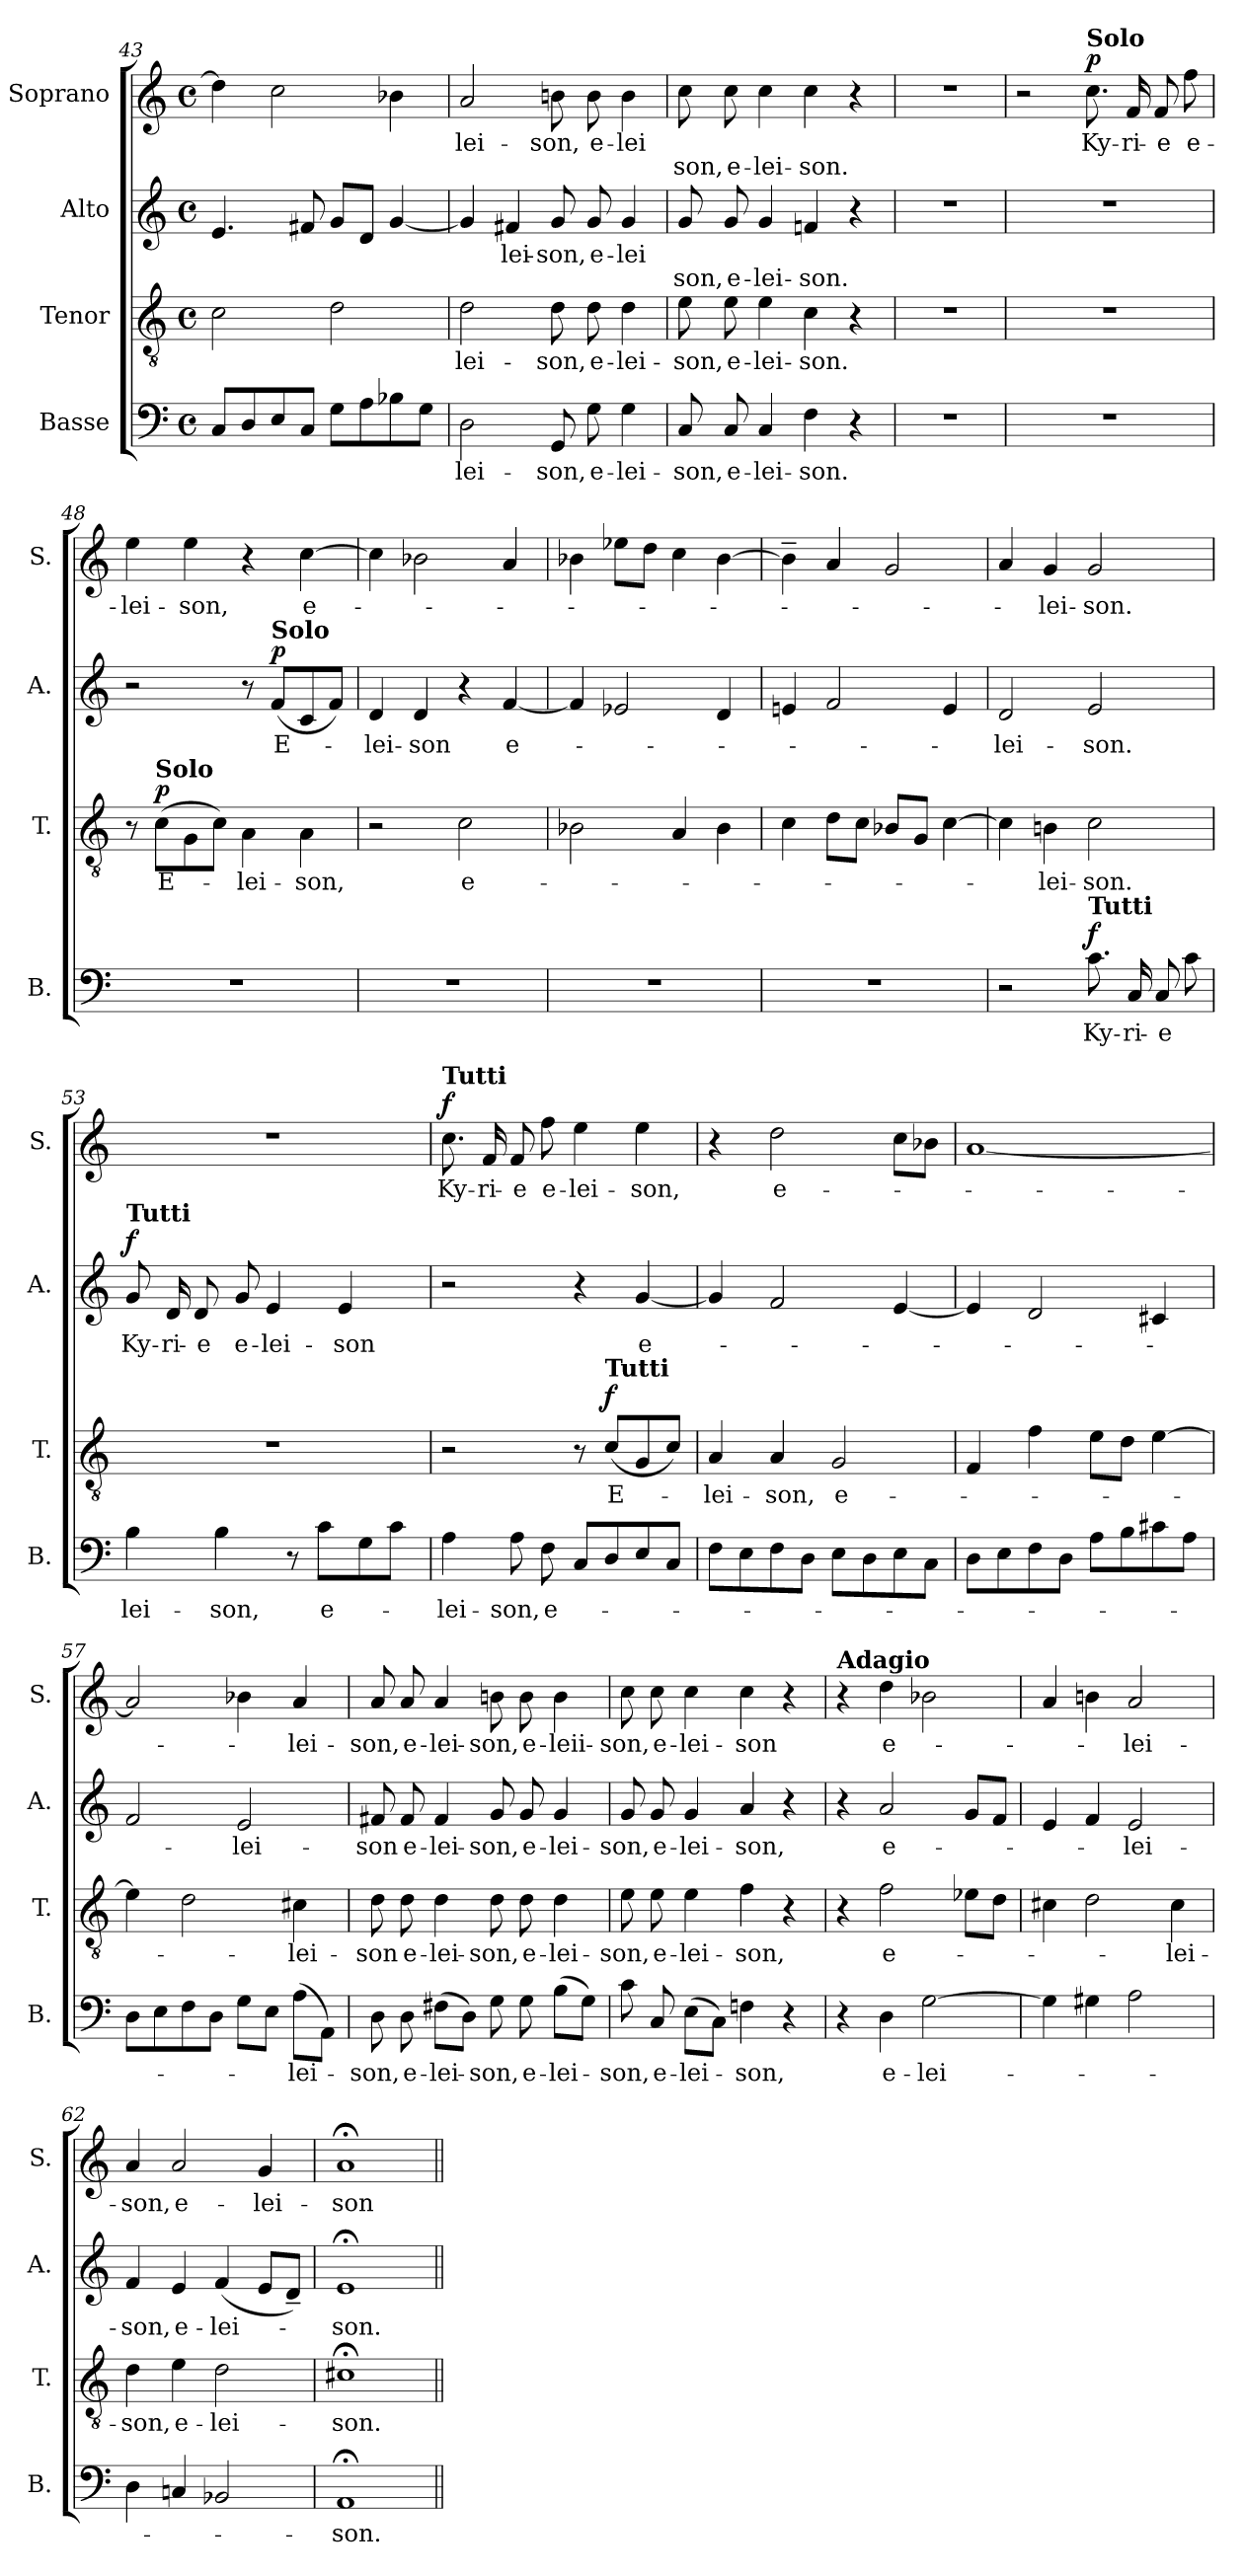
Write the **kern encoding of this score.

**kern	**text	**dynam	**kern	**text	**dynam	**kern	**text	**text	**dynam	**kern	**text	**text	**dynam
*part4	*part4	*part4	*part3	*part3	*part3	*part2	*part2	*part2	*part2	*part1	*part1	*part1	*part1
*staff4	*staff4	*staff4	*staff3	*staff3	*staff3	*staff2	*staff2	*staff2	*staff2	*staff1	*staff1	*staff1	*staff1
*I"Basse	*	*	*I"Tenor	*	*	*I"Alto	*	*	*	*I"Soprano	*	*	*
*I'B.	*	*	*I'T.	*	*	*I'A.	*	*	*	*I'S.	*	*	*
*clefF4	*	*	*clefGv2	*	*	*clefG2	*	*	*	*clefG2	*	*	*
*k[]	*	*	*k[]	*	*	*k[]	*	*	*	*k[]	*	*	*
*M4/4	*	*	*M4/4	*	*	*M4/4	*	*	*	*M4/4	*	*	*
*met(c)	*	*	*met(c)	*	*	*met(c)	*	*	*	*met(c)	*	*	*
=43	=43	=43	=43	=43	=43	=43	=43	=43	=43	=43	=43	=43	=43
8C/L	.	.	2c\	.	.	4.e/	.	.	.	4dd\]	.	.	.
8D/	.	.	.	.	.	.	.	.	.	.	.	.	.
8E/	.	.	.	.	.	.	.	.	.	2cc\	.	.	.
8C/J	.	.	.	.	.	8f#X/	.	.	.	.	.	.	.
8G\L	.	.	2d\	.	.	8g/L	.	.	.	.	.	.	.
8A\	.	.	.	.	.	8d/J	.	.	.	.	.	.	.
8B-X\	.	.	.	.	.	[<4g/	.	.	.	4b-X\	.	.	.
8G\J	.	.	.	.	.	.	.	.	.	.	.	.	.
=44	=44	=44	=44	=44	=44	=44	=44	=44	=44	=44	=44	=44	=44
!	!LO:LY:b	!	!	!LO:LY:b	!	!	!	!	!	!	!LO:LY:b	!	!
2D\	-lei-	.	2d\	-lei-	.	4g/]	.	.	.	2a/	-lei-	.	.
!	!	!	!	!	!	!	!LO:LY:b	!	!	!	!	!	!
.	.	.	.	.	.	4f#X/	-lei-	.	.	.	.	.	.
!	!LO:LY:b	!	!	!LO:LY:b	!	!	!LO:LY:b	!	!	!	!LO:LY:b	!	!
8GG/	-son,	.	8d\	-son,	.	8g/	-son,	.	.	8bn\	-son,	.	.
!	!LO:LY:b	!	!	!LO:LY:b	!	!	!LO:LY:b	!	!	!	!LO:LY:b	!	!
8G\	e-	.	8d\	e-	.	8g/	e-	.	.	8b\	e-	.	.
!	!LO:LY:b	!	!	!LO:LY:b	!	!	!LO:LY:b	!	!	!	!LO:LY:b	!	!
4G\	-lei-	.	4d\	-lei-	.	4g/	-lei	.	.	4b\	-lei	.	.
=45	=45	=45	=45	=45	=45	=45	=45	=45	=45	=45	=45	=45	=45
!	!LO:LY:b	!	!	!LO:LY:b	!	!	!	!LO:LY:b	!	!	!	!LO:LY:b	!
8C/	-son,	.	8e\	-son,	.	8g/	.	son,	.	8cc\	.	son,	.
!	!LO:LY:b	!	!	!LO:LY:b	!	!	!	!LO:LY:b	!	!	!	!LO:LY:b	!
8C/	e-	.	8e\	e-	.	8g/	.	e-	.	8cc\	.	e-	.
!	!LO:LY:b	!	!	!LO:LY:b	!	!	!	!LO:LY:b	!	!	!	!LO:LY:b	!
4C/	-lei-	.	4e\	-lei-	.	4g/	.	-lei-	.	4cc\	.	-lei-	.
!	!LO:LY:b	!	!	!LO:LY:b	!	!	!	!LO:LY:b	!	!	!	!LO:LY:b	!
4F\	-son.	.	4c\	-son.	.	4fn/	.	-son.	.	4cc\	.	-son.	.
4r	.	.	4r	.	.	4r	.	.	.	4r	.	.	.
=46	=46	=46	=46	=46	=46	=46	=46	=46	=46	=46	=46	=46	=46
1r	.	.	1r	.	.	1r	.	.	.	1r	.	.	.
=47	=47	=47	=47	=47	=47	=47	=47	=47	=47	=47	=47	=47	=47
1r	.	.	1r	.	.	1r	.	.	.	2r	.	.	.
!	!	!	!	!	!	!	!	!	!	!LO:TX:a:B:t=Solo	!	!	!
!	!	!	!	!	!	!	!	!	!	!	!LO:LY:b	!	!LO:DY:a
.	.	.	.	.	.	.	.	.	.	8.cc\	Ky-	.	p
!	!	!	!	!	!	!	!	!	!	!	!LO:LY:b	!	!
.	.	.	.	.	.	.	.	.	.	16f/	-ri-	.	.
!	!	!	!	!	!	!	!	!	!	!	!LO:LY:b	!	!
.	.	.	.	.	.	.	.	.	.	8f/	-e	.	.
!	!	!	!	!	!	!	!	!	!	!	!LO:LY:b	!	!
.	.	.	.	.	.	.	.	.	.	8ff\	e-	.	.
!!LO:LB:g=z
=48	=48	=48	=48	=48	=48	=48	=48	=48	=48	=48	=48	=48	=48
!	!	!	!	!	!	!	!	!	!	!	!LO:LY:b	!	!
1r	.	.	8r	.	.	2r	.	.	.	4ee\	-lei-	.	.
!	!	!	!LO:TX:a:B:t=Solo	!	!	!	!	!	!	!	!	!	!
!	!	!	!	!LO:LY:b	!LO:DY:a	!	!	!	!	!	!	!	!
.	.	.	(8c\L	E-	p	.	.	.	.	.	.	.	.
!	!	!	!	!	!	!	!	!	!	!	!LO:LY:b	!	!
.	.	.	8G\	.	.	.	.	.	.	4ee\	-son,	.	.
.	.	.	8c\J)	.	.	.	.	.	.	.	.	.	.
!	!	!	!	!LO:LY:b	!	!	!	!	!	!	!	!	!
.	.	.	4A\	-lei-	.	8r	.	.	.	4r	.	.	.
!	!	!	!	!	!	!LO:TX:a:B:t=Solo	!	!	!	!	!	!	!
!	!	!	!	!	!	!	!LO:LY:b	!	!LO:DY:a	!	!	!	!
.	.	.	.	.	.	(<8f/L	E-	.	p	.	.	.	.
!	!	!	!	!LO:LY:b	!	!	!	!	!	!	!LO:LY:b	!	!
.	.	.	4A\	-son,	.	8c/	.	.	.	[>4cc\	e-	.	.
.	.	.	.	.	.	8f/J)	.	.	.	.	.	.	.
=49	=49	=49	=49	=49	=49	=49	=49	=49	=49	=49	=49	=49	=49
!	!	!	!	!	!	!	!LO:LY:b	!	!	!	!	!	!
1r	.	.	2r	.	.	4d/	-lei-	.	.	4cc\]	.	.	.
!	!	!	!	!	!	!	!LO:LY:b	!	!	!	!	!	!
.	.	.	.	.	.	4d/	-son	.	.	2b-X\	.	.	.
!	!	!	!	!LO:LY:b	!	!	!	!	!	!	!	!	!
.	.	.	2c\	e-	.	4r	.	.	.	.	.	.	.
!	!	!	!	!	!	!	!LO:LY:b	!	!	!	!	!	!
.	.	.	.	.	.	[<4f/	e-	.	.	4a/	.	.	.
=50	=50	=50	=50	=50	=50	=50	=50	=50	=50	=50	=50	=50	=50
1r	.	.	2B-X\	.	.	4f/]	.	.	.	4b-X\	.	.	.
.	.	.	.	.	.	2e-X/	.	.	.	8ee-X\L	.	.	.
.	.	.	.	.	.	.	.	.	.	8dd\J	.	.	.
.	.	.	4A/	.	.	.	.	.	.	4cc\	.	.	.
.	.	.	4B-\	.	.	4d/	.	.	.	[4b-\	.	.	.
!!LO:LB:g=z
=51	=51	=51	=51	=51	=51	=51	=51	=51	=51	=51	=51	=51	=51
1r	.	.	4c\	.	.	4en/	.	.	.	4b-~\]	.	.	.
.	.	.	8d\L	.	.	2f/	.	.	.	4a/	.	.	.
.	.	.	8c\J	.	.	.	.	.	.	.	.	.	.
.	.	.	8B-X/L	.	.	.	.	.	.	2g/	.	.	.
.	.	.	8G/J	.	.	.	.	.	.	.	.	.	.
.	.	.	[4c\	.	.	4e/	.	.	.	.	.	.	.
=52	=52	=52	=52	=52	=52	=52	=52	=52	=52	=52	=52	=52	=52
!	!	!	!	!	!	!	!LO:LY:b	!	!	!	!	!	!
2r	.	.	4c\]	.	.	2d/	-lei-	.	.	4a/	.	.	.
!	!	!	!	!LO:LY:b	!	!	!	!	!	!	!LO:LY:b	!	!
.	.	.	4Bn\	-lei-	.	.	.	.	.	4g/	-lei-	.	.
!LO:TX:a:B:t=Tutti	!	!	!	!	!	!	!	!	!	!	!	!	!
!	!LO:LY:b	!LO:DY:a	!	!LO:LY:b	!	!	!LO:LY:b	!	!	!	!LO:LY:b	!	!
8.c\	Ky-	f	2c\	-son.	.	2e/	-son.	.	.	2g/	-son.	.	.
!	!LO:LY:b	!	!	!	!	!	!	!	!	!	!	!	!
16C/	-ri-	.	.	.	.	.	.	.	.	.	.	.	.
!	!LO:LY:b	!	!	!	!	!	!	!	!	!	!	!	!
8C/	-e	.	.	.	.	.	.	.	.	.	.	.	.
8c\	.	.	.	.	.	.	.	.	.	.	.	.	.
=53	=53	=53	=53	=53	=53	=53	=53	=53	=53	=53	=53	=53	=53
!	!	!	!	!	!	!LO:TX:a:B:t=Tutti	!	!	!	!	!	!	!
!	!LO:LY:b	!	!	!	!	!	!LO:LY:b	!	!LO:DY:a	!	!	!	!
4B\	-lei-	.	1r	.	.	8g/	Ky-	.	f	1r	.	.	.
!	!	!	!	!	!	!	!LO:LY:b	!	!	!	!	!	!
.	.	.	.	.	.	16d/	-ri-	.	.	.	.	.	.
!	!	!	!	!	!	!	!LO:LY:b	!	!	!	!	!	!
.	.	.	.	.	.	8d/	-e	.	.	.	.	.	.
!	!LO:LY:b	!	!	!	!	!	!	!	!	!	!	!	!
4B\	-son,	.	.	.	.	.	.	.	.	.	.	.	.
!	!	!	!	!	!	!	!LO:LY:b	!	!	!	!	!	!
.	.	.	.	.	.	8g/	e-	.	.	.	.	.	.
!	!	!	!	!	!	!	!LO:LY:b	!	!	!	!	!	!
.	.	.	.	.	.	4e/	-lei-	.	.	.	.	.	.
8r	.	.	.	.	.	.	.	.	.	.	.	.	.
!	!LO:LY:b	!	!	!	!	!	!	!	!	!	!	!	!
8c\L	e-	.	.	.	.	.	.	.	.	.	.	.	.
!	!	!	!	!	!	!	!LO:LY:b	!	!	!	!	!	!
.	.	.	.	.	.	4e/	-son	.	.	.	.	.	.
8G\	.	.	.	.	.	.	.	.	.	.	.	.	.
8c\J	.	.	.	.	.	.	.	.	.	.	.	.	.
.	.	.	.	.	.	16ryy	.	.	.	.	.	.	.
=54	=54	=54	=54	=54	=54	=54	=54	=54	=54	=54	=54	=54	=54
!	!	!	!	!	!	!	!	!	!	!LO:TX:a:B:t=Tutti	!	!	!
!	!LO:LY:b	!	!	!	!	!	!	!	!	!	!LO:LY:b	!	!LO:DY:a
4A\	-lei-	.	2r	.	.	2r	.	.	.	8.cc\	Ky-	.	f
!	!	!	!	!	!	!	!	!	!	!	!LO:LY:b	!	!
.	.	.	.	.	.	.	.	.	.	16f/	-ri-	.	.
!	!LO:LY:b	!	!	!	!	!	!	!	!	!	!LO:LY:b	!	!
8A\	-son,	.	.	.	.	.	.	.	.	8f/	-e	.	.
!	!LO:LY:b	!	!	!	!	!	!	!	!	!	!LO:LY:b	!	!
8F\	e-	.	.	.	.	.	.	.	.	8ff\	e-	.	.
!	!	!	!	!	!	!	!	!	!	!	!LO:LY:b	!	!
8C/L	.	.	8r	.	.	4r	.	.	.	4ee\	-lei-	.	.
!	!	!	!LO:TX:a:B:t=Tutti	!	!	!	!	!	!	!	!	!	!
!	!	!	!	!LO:LY:b	!LO:DY:a	!	!	!	!	!	!	!	!
8D/	.	.	(<8c/L	E-	f	.	.	.	.	.	.	.	.
!	!	!	!	!	!	!	!LO:LY:b	!	!	!	!LO:LY:b	!	!
8E/	.	.	8G/	.	.	[4g/	e-	.	.	4ee\	-son,	.	.
8C/J	.	.	8c/J)	.	.	.	.	.	.	.	.	.	.
=55	=55	=55	=55	=55	=55	=55	=55	=55	=55	=55	=55	=55	=55
!	!	!	!	!LO:LY:b	!	!	!	!	!	!	!	!	!
8F\L	.	.	4A/	-lei-	.	4g/]	.	.	.	4r	.	.	.
8E\	.	.	.	.	.	.	.	.	.	.	.	.	.
!	!	!	!	!LO:LY:b	!	!	!	!	!	!	!LO:LY:b	!	!
8F\	.	.	4A/	-son,	.	2f/	.	.	.	2dd\	e-	.	.
8D\J	.	.	.	.	.	.	.	.	.	.	.	.	.
!	!	!	!	!LO:LY:b	!	!	!	!	!	!	!	!	!
8E\L	.	.	2G/	e-	.	.	.	.	.	.	.	.	.
8D\	.	.	.	.	.	.	.	.	.	.	.	.	.
8E\	.	.	.	.	.	[4e/	.	.	.	8cc\L	.	.	.
8C\J	.	.	.	.	.	.	.	.	.	8b-X\J	.	.	.
=56	=56	=56	=56	=56	=56	=56	=56	=56	=56	=56	=56	=56	=56
8D\L	.	.	4F/	.	.	4e/]	.	.	.	[1a	.	.	.
8E\	.	.	.	.	.	.	.	.	.	.	.	.	.
8F\	.	.	4f\	.	.	2d/	.	.	.	.	.	.	.
8D\J	.	.	.	.	.	.	.	.	.	.	.	.	.
8A\L	.	.	8e\L	.	.	.	.	.	.	.	.	.	.
8B\	.	.	8d\J	.	.	.	.	.	.	.	.	.	.
8c#X\	.	.	[4e\	.	.	4c#X/	.	.	.	.	.	.	.
8A\J	.	.	.	.	.	.	.	.	.	.	.	.	.
!!LO:PB:g=z
=57	=57	=57	=57	=57	=57	=57	=57	=57	=57	=57	=57	=57	=57
8D\L	.	.	4e\]	.	.	2f/	.	.	.	2a/]	.	.	.
8E\	.	.	.	.	.	.	.	.	.	.	.	.	.
8F\	.	.	2d\	.	.	.	.	.	.	.	.	.	.
8D\J	.	.	.	.	.	.	.	.	.	.	.	.	.
!	!	!	!	!	!	!	!LO:LY:b	!	!	!	!	!	!
8G\L	.	.	.	.	.	2e/	-lei-	.	.	4b-X\	.	.	.
8E\J	.	.	.	.	.	.	.	.	.	.	.	.	.
!	!LO:LY:b	!	!	!LO:LY:b	!	!	!	!	!	!	!LO:LY:b	!	!
(>8A\L	-lei-	.	4c#X\	-lei-	.	.	.	.	.	4a/	-lei-	.	.
8AA\J)	.	.	.	.	.	.	.	.	.	.	.	.	.
=58	=58	=58	=58	=58	=58	=58	=58	=58	=58	=58	=58	=58	=58
!	!LO:LY:b	!	!	!LO:LY:b	!	!	!LO:LY:b	!	!	!	!LO:LY:b	!	!
8D\	-son,	.	8d\	-son	.	8f#X/	-son	.	.	8a/	-son,	.	.
!	!LO:LY:b	!	!	!LO:LY:b	!	!	!LO:LY:b	!	!	!	!LO:LY:b	!	!
8D\	e-	.	8d\	e-	.	8f#/	e-	.	.	8a/	e-	.	.
!	!LO:LY:b	!	!	!LO:LY:b	!	!	!LO:LY:b	!	!	!	!LO:LY:b	!	!
(>8F#X\L	-lei-	.	4d\	-lei-	.	4f#/	-lei-	.	.	4a/	-lei-	.	.
8D\J)	.	.	.	.	.	.	.	.	.	.	.	.	.
!	!LO:LY:b	!	!	!LO:LY:b	!	!	!LO:LY:b	!	!	!	!LO:LY:b	!	!
8G\	-son,	.	8d\	-son,	.	8g/	-son,	.	.	8bn\	-son,	.	.
!	!LO:LY:b	!	!	!LO:LY:b	!	!	!LO:LY:b	!	!	!	!LO:LY:b	!	!
8G\	e-	.	8d\	e-	.	8g/	e-	.	.	8b\	e-	.	.
!	!LO:LY:b	!	!	!LO:LY:b	!	!	!LO:LY:b	!	!	!	!LO:LY:b	!	!
(>8B\L	-lei-	.	4d\	-lei-	.	4g/	-lei-	.	.	4b\	-leii-	.	.
8G\J)	.	.	.	.	.	.	.	.	.	.	.	.	.
=59	=59	=59	=59	=59	=59	=59	=59	=59	=59	=59	=59	=59	=59
!	!LO:LY:b	!	!	!LO:LY:b	!	!	!LO:LY:b	!	!	!	!LO:LY:b	!	!
8c\	-son,	.	8e\	-son,	.	8g/	-son,	.	.	8cc\	-son,	.	.
!	!LO:LY:b	!	!	!LO:LY:b	!	!	!LO:LY:b	!	!	!	!LO:LY:b	!	!
8C/	e-	.	8e\	e-	.	8g/	e-	.	.	8cc\	e-	.	.
!	!LO:LY:b	!	!	!LO:LY:b	!	!	!LO:LY:b	!	!	!	!LO:LY:b	!	!
(>8E\L	-lei-	.	4e\	-lei-	.	4g/	-lei-	.	.	4cc\	-lei-	.	.
8C\J)	.	.	.	.	.	.	.	.	.	.	.	.	.
!	!LO:LY:b	!	!	!LO:LY:b	!	!	!LO:LY:b	!	!	!	!LO:LY:b	!	!
4Fn\	-son,	.	4f\	-son,	.	4a/	-son,	.	.	4cc\	-son	.	.
4r	.	.	4r	.	.	4r	.	.	.	4r	.	.	.
=60	=60	=60	=60	=60	=60	=60	=60	=60	=60	=60	=60	=60	=60
!	!	!	!	!	!	!	!	!	!	!LO:TX:a:B:t=Adagio	!	!	!
4r	.	.	4r	.	.	4r	.	.	.	4r	.	.	.
!	!LO:LY:b	!	!	!LO:LY:b	!	!	!LO:LY:b	!	!	!	!LO:LY:b	!	!
4D\	e-	.	2f\	e-	.	2a/	e-	.	.	4dd\	e-	.	.
!	!LO:LY:b	!	!	!	!	!	!	!	!	!	!	!	!
[>2G\	-lei-	.	.	.	.	.	.	.	.	2b-X\	.	.	.
.	.	.	8e-X\L	.	.	8g/L	.	.	.	.	.	.	.
.	.	.	8d\J	.	.	8f/J	.	.	.	.	.	.	.
=61	=61	=61	=61	=61	=61	=61	=61	=61	=61	=61	=61	=61	=61
4G\]	.	.	4c#X\	.	.	4e/	.	.	.	4a/	.	.	.
4G#X\	.	.	2d\	.	.	4f/	.	.	.	4bn\	.	.	.
!	!	!	!	!	!	!	!LO:LY:b	!	!	!	!LO:LY:b	!	!
2A\	.	.	.	.	.	2e/	-lei-	.	.	2a/	-lei-	.	.
!	!	!	!	!LO:LY:b	!	!	!	!	!	!	!	!	!
.	.	.	4c#\	-lei-	.	.	.	.	.	.	.	.	.
=62	=62	=62	=62	=62	=62	=62	=62	=62	=62	=62	=62	=62	=62
!	!	!	!	!LO:LY:b	!	!	!LO:LY:b	!	!	!	!LO:LY:b	!	!
4D\	.	.	4d\	-son,	.	4f/	-son,	.	.	4a/	-son,	.	.
!	!	!	!	!LO:LY:b	!	!	!LO:LY:b	!	!	!	!LO:LY:b	!	!
4Cn/	.	.	4e\	e-	.	4e/	e-	.	.	2a/	e-	.	.
!	!	!	!	!LO:LY:b	!	!	!LO:LY:b	!	!	!	!	!	!
2BB-X/	.	.	2d\	-lei-	.	(<4f/	-lei-	.	.	.	.	.	.
!	!	!	!	!	!	!	!	!	!	!	!LO:LY:b	!	!
.	.	.	.	.	.	8e/L	.	.	.	4g/	-lei-	.	.
.	.	.	.	.	.	8d~/J)	.	.	.	.	.	.	.
=63	=63	=63	=63	=63	=63	=63	=63	=63	=63	=63	=63	=63	=63
!	!LO:LY:b	!	!	!LO:LY:b	!	!	!LO:LY:b	!	!	!	!LO:LY:b	!	!
1AA;<	-son.	.	1c#X;<	-son.	.	1e;<	-son.	.	.	1a;<	-son	.	.
=||	=||	=||	=||	=||	=||	=||	=||	=||	=||	=||	=||	=||	=||
*-	*-	*-	*-	*-	*-	*-	*-	*-	*-	*-	*-	*-	*-
